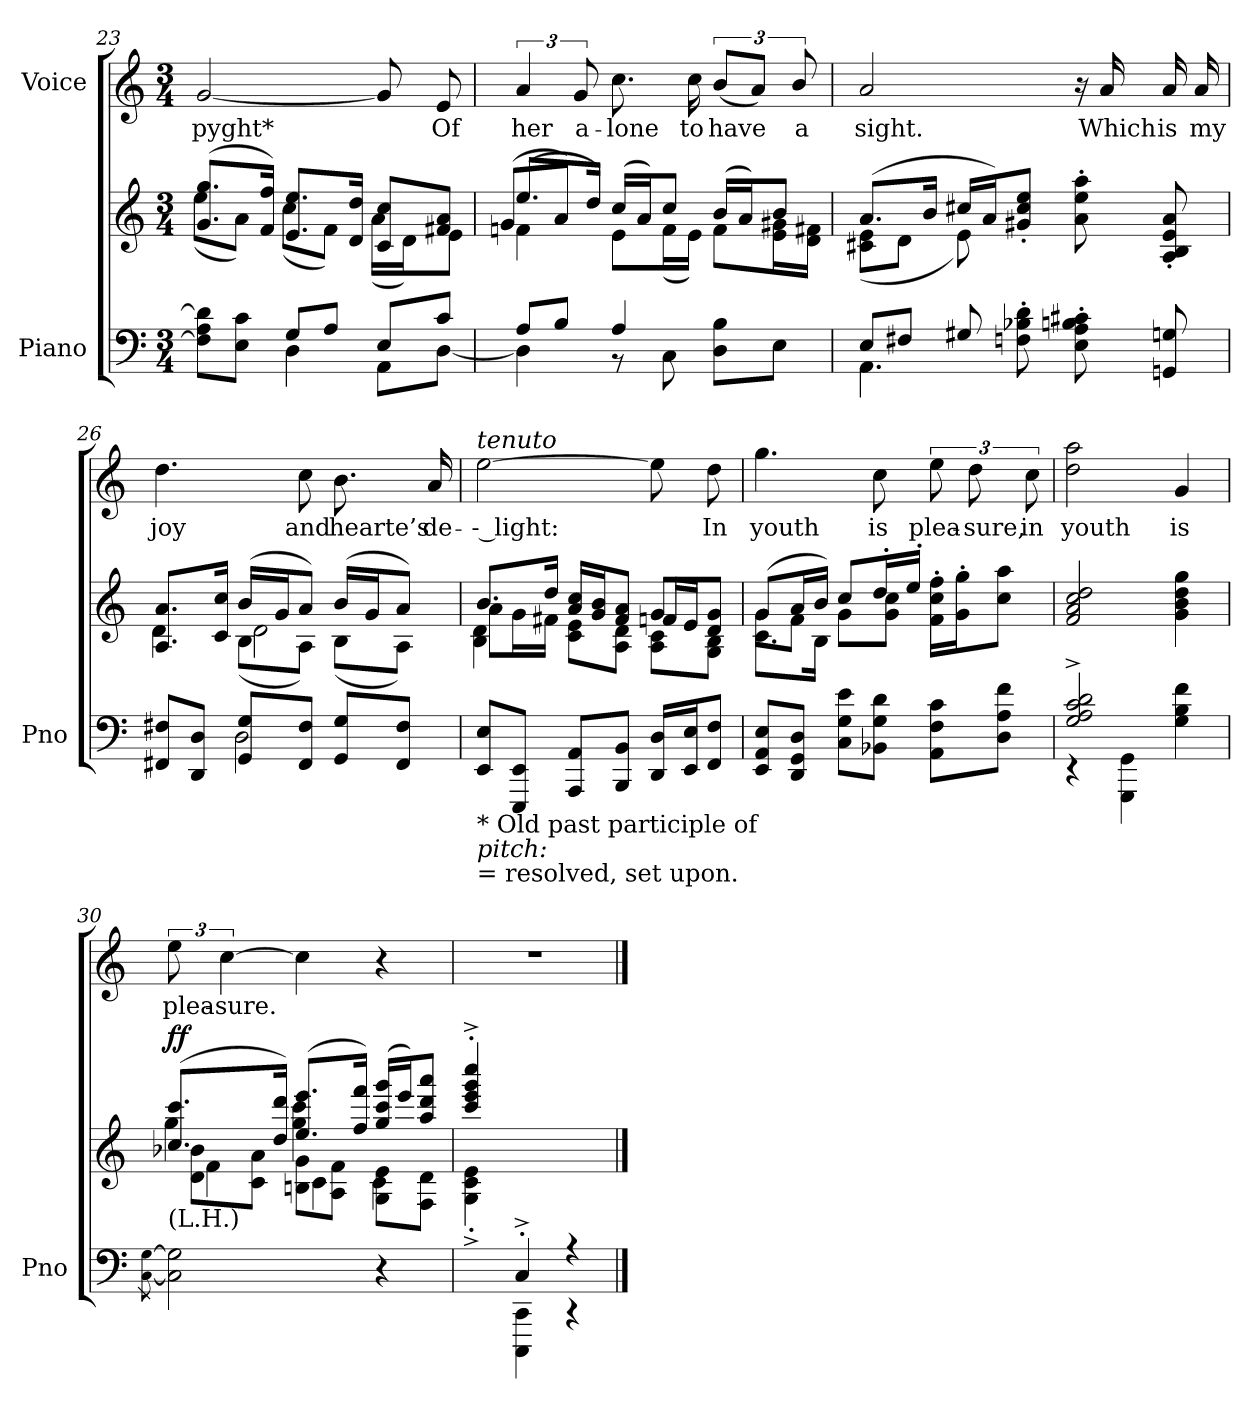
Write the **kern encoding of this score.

**kern	**kern	**dynam	**kern	**text
*part2	*part2	*part2	*part1	*part1
*staff3	*staff2	*staff2/3	*staff1	*staff1
*I"Piano	*	*	*I"Voice	*
*I'Pno	*	*	*	*
*clefF4	*clefG2	*	*clefG2	*
*k[]	*k[]	*	*k[]	*
*M3/4	*M3/4	*	*M3/4	*
=23	=23	=23	=23	=23
*^	*^	*	*	*
8F\] 8A\ 8d\]L	4ryy	(8.g/ 8.gg/L	(8ee\L	.	[2g/	pyght*
8E\ 8c\J	.	.	8a\J)	.	.	.
.	.	16f/ 16ff/Jk)	.	.	.	.
8G/L	4D\	8.e/ 8.ee/L	(8cc\L	.	.	.
8A/J	.	.	8f\J)	.	.	.
.	.	16d/ 16dd/Jk	.	.	.	.
8E/L	8AA\L	8c/ 8cc/L	(16a\LL	.	8g/]	.
.	.	.	16d\J)	.	.	.
8c/J	[8D\J	8f#X/ 8a/J	8e\J	.	8e/	Of
=24	=24	=24	=24	=24	=24	=24
*	*	*	*^	*	*	*
8A/L	4D\]	(8.ee/L	4fn\	(<8g/L	.	6a/	her
8B/J	.	.	.	8a/J)	.	.	.
.	.	.	.	.	.	12g/	a-
.	.	16dd/Jk)	.	.	.	.	.
4A/	8r	(16cc/LL	8e\L	2ryy	.	8.cc\	-lone
.	.	16a/J)	.	.	.	.	.
.	8C\	8cc/J	(16f\L	.	.	.	.
.	.	.	16e\JJ)	.	.	16cc\	to
8D\ 8B\L	4ryy	(16b/LL	8f\L	.	.	(12b/L	have
.	.	16a/J)	.	.	.	.	.
.	.	.	.	.	.	12a/J)	.
8E\J	.	8b/J	16e\ 16g#X\L	.	.	.	.
.	.	.	.	.	.	12b/	a
.	.	.	16d\ 16f#X\JJ	.	.	.	.
*	*	*	*v	*v	*	*	*
=25	=25	=25	=25	=25	=25	=25
8E/L	4.AA\	(8.a/L	(8c#X\ 8e\L	.	2a/	sight.
8F#X/J	.	.	8d\J	.	.	.
.	.	16b/Jk	.	.	.	.
8G#X/	.	16cc#X/LL	8e\)	.	.	.
.	.	16a/J)	.	.	.	.
8Fn\' 8B-X\' 8d\'	4.ryy	8g#X/'> 8cc#/'> 8ee/'>J	4.ryy	.	.	.
8E\' 8A\' 8Bn\' 8c#X\'	.	8a\' 8ee\' 8aa\'	.	.	16r	.
.	.	.	.	.	16a/	Which
8GGn/ 8Gn/	.	8A/' 8B/' 8e/' 8a/'	.	.	16a/	is
.	.	.	.	.	16a/	my
=26	=26	=26	=26	=26	=26	=26
*	*	*	*^	*	*	*
8FF#X/ 8F#X/L	4ryy	8.A/ 8.a/L	4d\	4ryy	.	4.dd\	joy
8DD/ 8D/J	.	.	.	.	.	.	.
.	.	16c/ 16cc/Jk	.	.	.	.	.
8GG/ 8G/L	2D\	(16b/LL	(8B\L	2d\	.	.	.
.	.	16g/J	.	.	.	.	.
8FF#/ 8F#/J	.	8a/J)	8A\J)	.	.	8cc\	and
8GG/ 8G/L	.	(16b/LL	(8B\L	.	.	8.b\	hearte’s
.	.	16g/J	.	.	.	.	.
8FF#/ 8F#/J	.	8a/J)	8A\J)	.	.	.	.
.	.	.	.	.	.	16a/	de-
*v	*v	*	*	*	*	*	*
=27	=27	=27	=27	=27	=27	=27
!	!	!	!	!	!LO:TX:i:t=tenuto	!
!LO:TX:b:t=* Old past participle of	!	!	!	!	!	!
!LO:TX:b:i:t=pitch&colon;	!	!	!	!	!	!
!LO:TX:b:t== resolved, set upon.	!	!	!	!	!	!
8EE/ 8E/L	8.b/L	8a\L	4B\ 4d\	.	[2ee\	-- light:
8EEE/ 8EE/J	.	16g\L	.	.	.	.
.	16dd/Jk	16f#X\JJ	.	.	.	.
8AAA/ 8AA/L	16a/ 16cc/LL	8c\ 8e\L	4ryy	.	.	.
.	16g/ 16b/J	.	.	.	.	.
8BBB/ 8BB/J	8f#/ 8a/J	8A\ 8d\J	.	.	.	.
16DD/ 16D/LL	8g/L	8A\ 8c\L	16fn/LL	.	8ee\]	.
16EE/ 16E/J	.	.	16e/JJ	.	.	.
8FF/ 8F/J	8d/ 8g/J	8G\ 8B\J	8ryy	.	8dd\	In
=28	=28	=28	=28	=28	=28	=28
8EE/ 8AA/ 8E/L	(8g/L	8.c\L	8g\L	.	4.gg\	youth
8DD/ 8GG/ 8D/J	16a/L	.	8f\J	.	.	.
.	16b/JJ)	16B\Jk	.	.	.	.
8C\ 8G\ 8e\L	8cc/L	8g\L	2ryy	.	.	.
8BB-X\ 8G\ 8d\J	16dd'/L	8g\ 8cc\J	.	.	8cc\	is
.	16ee'/JJ	.	.	.	.	.
8AA\ 8F\ 8c\L	16f\' 16cc\' 16ff\'LL	4ryy	.	.	12ee\	plea-
.	16g\' 16gg\'J	.	.	.	.	.
.	.	.	.	.	12dd\	-sure,
8D\ 8A\ 8f\J	8cc\ 8aa\J	.	.	.	.	.
.	.	.	.	.	12cc\	in
*	*v	*v	*v	*	*	*
=29	=29	=29	=29	=29
*^	*	*	*	*
2G/^ 2A/^ 2c/^ 2d/^	4r	2f/ 2a/ 2cc/ 2dd/	.	2dd\ 2aa\	youth
.	4GGG\ 4GG\	.	.	.	.
4G\ 4B\ 4f\	4ryy	4g\ 4b\ 4dd\ 4gg\	.	4g/	is
*v	*v	*	*	*	*
=30	=30	=30	=30	=30
[8qC\ [<8qG\	.	.	.	.
*	*^	*	*	*
*	*	*^	*	*	*
*	*	*	*^	*	*	*
!	!LO:TX:b:t=(L.H.)	!	!	!	!	!	!
!	!	!	!	!	!LO:DY:a	!	!
2C\] 2G\]	(8.cc/ 8.ccc/L	4gg\	8d\ 8b-X\L	4f\	ff	12ee\	plea-
.	.	.	.	.	.	[6cc\	-sure.
.	.	.	8c\ 8a\J	.	.	.	.
.	16dd/ 16ddd/Jk)	.	.	.	.	.	.
.	(8.ee/ 8.eee/L	4gg\ 4ccc\	8Bn\ 8g\L	4c\	.	4cc\]	.
.	.	.	8A\ 8f\J	.	.	.	.
.	16ff/ 16fff/Jk)	.	.	.	.	.	.
4r	(16gg/ 16ccc/ 16ggg/LL	4ryy	8G\ 8e\L	4c\	.	4r	.
.	16eee/J)	.	.	.	.	.	.
.	8aa/ 8ddd/ 8aaa/J	.	8F\ 8d\J	.	.	.	.
*	*	*v	*v	*v	*	*	*
=31	=31	=31	=31	=31	=31
*^	*	*	*	*	*
4ryy	4ryy	4ccc/'>^> 4eee/'>^> 4ggg/'>^> 4cccc/'>^>	4G\'<^< 4c\'<^< 4e\'<^<	.	2.r	.
4C'^/	4CCC\ 4CC\	4ryy	2ryy	.	.	.
4r	4r	4ryy	.	.	.	.
*v	*v	*	*	*	*	*
*	*v	*v	*	*	*
==	==	==	==	==
*-	*-	*-	*-	*-
